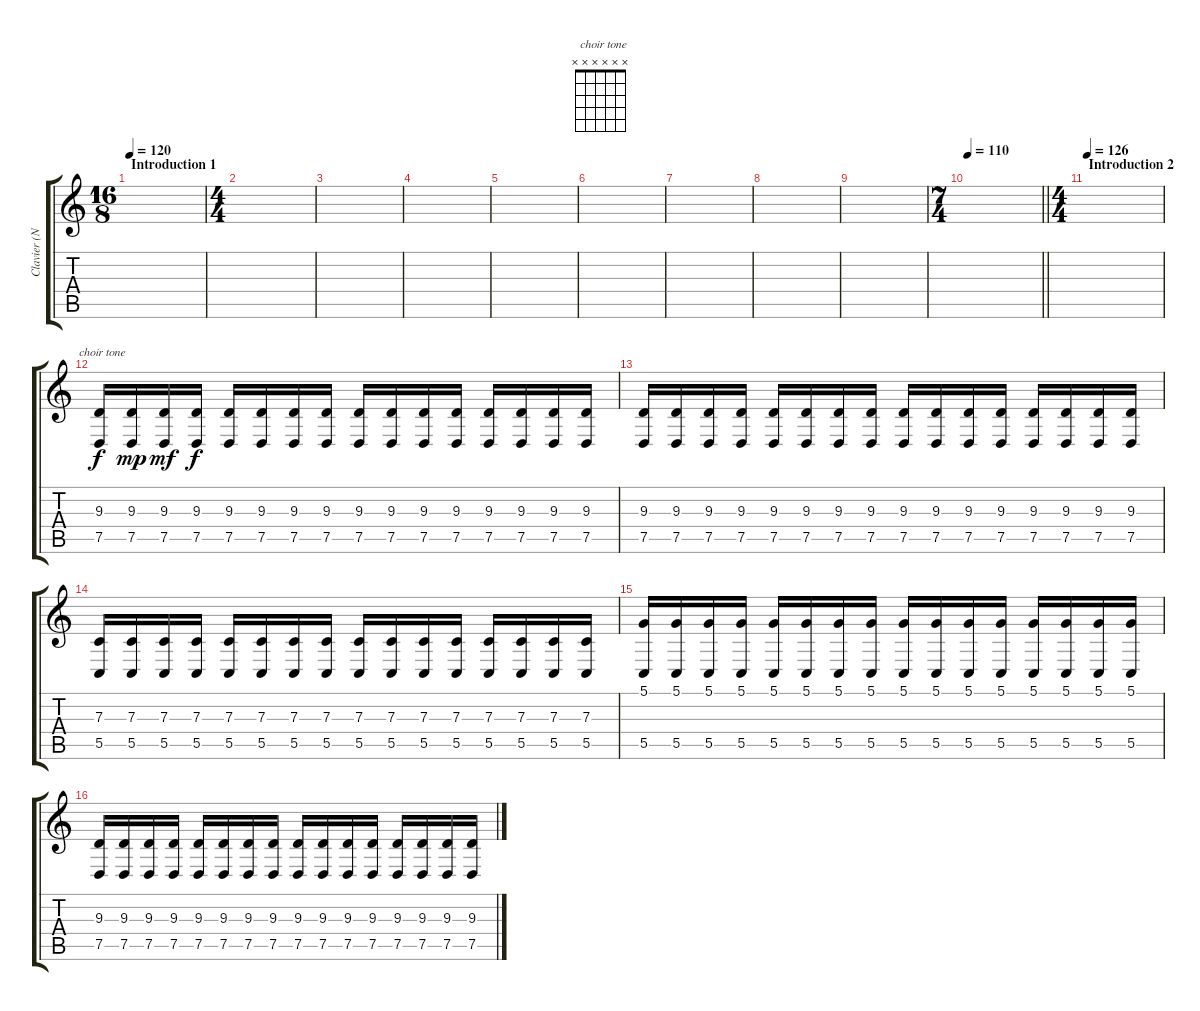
\track ("Clavier (N Strings)" "Clavier (N") {instrument stringensemble1}
\staff {score tabs}
\tuning (D4 A3 F3 C3 G2 C2) {hide}
\chord ("  choir tone" x x x x x x)
\ts (16 8)
\section ("" "Introduction 1")
\tempo 120
\tempo 126
\tempo 120
\clef g2
\ks c
|
\ts (4 4)
|
|
|
|
|
|
|
|
\ts (7 4)
\tempo 110
\barLineRight lightlight
|
\ts (4 4)
\section ("" "Introduction 2")
\tempo 126
|
(9.3 7.5).16{ch "  choir tone" volume 4 instrument pad4choir} (9.3 7.5).16{dy mp} (9.3 7.5).16{dy mf} (9.3 7.5).16{dy f} (9.3 7.5).16 (9.3 7.5).16 (9.3 7.5).16 (9.3 7.5).16 (9.3 7.5).16 (9.3 7.5).16 (9.3 7.5).16 (9.3 7.5).16 (9.3 7.5).16 (9.3 7.5).16 (9.3 7.5).16 (9.3 7.5).16 |
(9.3 7.5).16 (9.3 7.5).16 (9.3 7.5).16 (9.3 7.5).16 (9.3 7.5).16 (9.3 7.5).16 (9.3 7.5).16 (9.3 7.5).16 (9.3 7.5).16 (9.3 7.5).16 (9.3 7.5).16 (9.3 7.5).16 (9.3 7.5).16 (9.3 7.5).16 (9.3 7.5).16 (9.3 7.5).16 |
(7.3 5.5).16 (7.3 5.5).16 (7.3 5.5).16 (7.3 5.5).16 (7.3 5.5).16 (7.3 5.5).16 (7.3 5.5).16 (7.3 5.5).16 (7.3 5.5).16 (7.3 5.5).16 (7.3 5.5).16 (7.3 5.5).16 (7.3 5.5).16 (7.3 5.5).16 (7.3 5.5).16 (7.3 5.5).16 |
(5.1 5.5).16 (5.1 5.5).16 (5.1 5.5).16 (5.1 5.5).16 (5.1 5.5).16 (5.1 5.5).16 (5.1 5.5).16 (5.1 5.5).16 (5.1 5.5).16 (5.1 5.5).16 (5.1 5.5).16 (5.1 5.5).16 (5.1 5.5).16 (5.1 5.5).16 (5.1 5.5).16 (5.1 5.5).16 |
(9.3 7.5).16 (9.3 7.5).16 (9.3 7.5).16 (9.3 7.5).16 (9.3 7.5).16 (9.3 7.5).16 (9.3 7.5).16 (9.3 7.5).16 (9.3 7.5).16 (9.3 7.5).16 (9.3 7.5).16 (9.3 7.5).16 (9.3 7.5).16 (9.3 7.5).16 (9.3 7.5).16 (9.3 7.5).16
